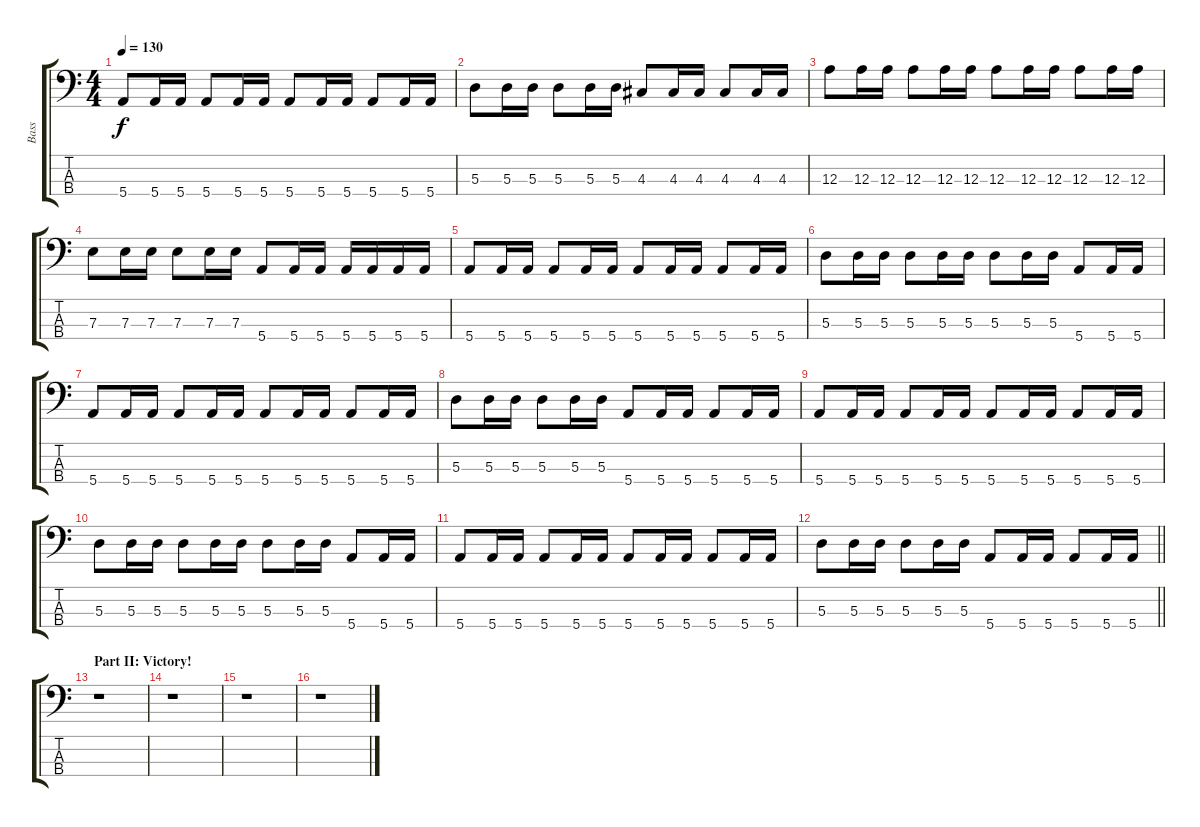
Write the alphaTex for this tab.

\track ("Bass" "Bass") {instrument electricbasspick}
\staff {score tabs}
\tuning (G2 D2 A1 E1) {hide}
\ts (4 4)
\tempo 130
\clef f4
\ks c
5.4.8{dy f} 5.4.16 5.4.16 5.4.8 5.4.16 5.4.16 5.4.8 5.4.16 5.4.16 5.4.8 5.4.16 5.4.16 |
5.3.8 5.3.16 5.3.16 5.3.8 5.3.16 5.3.16 4.3.8 4.3.16 4.3.16 4.3.8 4.3.16 4.3.16 |
12.3.8 12.3.16 12.3.16 12.3.8 12.3.16 12.3.16 12.3.8 12.3.16 12.3.16 12.3.8 12.3.16 12.3.16 |
7.3.8 7.3.16 7.3.16 7.3.8 7.3.16 7.3.16 5.4.8 5.4.16 5.4.16 5.4.16 5.4.16 5.4.16 5.4.16 |
5.4.8 5.4.16 5.4.16 5.4.8 5.4.16 5.4.16 5.4.8 5.4.16 5.4.16 5.4.8 5.4.16 5.4.16 |
5.3.8 5.3.16 5.3.16 5.3.8 5.3.16 5.3.16 5.3.8 5.3.16 5.3.16 5.4.8 5.4.16 5.4.16 |
5.4.8 5.4.16 5.4.16 5.4.8 5.4.16 5.4.16 5.4.8 5.4.16 5.4.16 5.4.8 5.4.16 5.4.16 |
5.3.8 5.3.16 5.3.16 5.3.8 5.3.16 5.3.16 5.4.8 5.4.16 5.4.16 5.4.8 5.4.16 5.4.16 |
5.4.8 5.4.16 5.4.16 5.4.8 5.4.16 5.4.16 5.4.8 5.4.16 5.4.16 5.4.8 5.4.16 5.4.16 |
5.3.8 5.3.16 5.3.16 5.3.8 5.3.16 5.3.16 5.3.8 5.3.16 5.3.16 5.4.8 5.4.16 5.4.16 |
5.4.8 5.4.16 5.4.16 5.4.8 5.4.16 5.4.16 5.4.8 5.4.16 5.4.16 5.4.8 5.4.16 5.4.16 |
\barLineRight lightlight
5.3.8 5.3.16 5.3.16 5.3.8 5.3.16 5.3.16 5.4.8 5.4.16 5.4.16 5.4.8 5.4.16 5.4.16 |
\section ("" "Part II: Victory! ")
r.1 |
r.1 |
r.1 |
r.1
